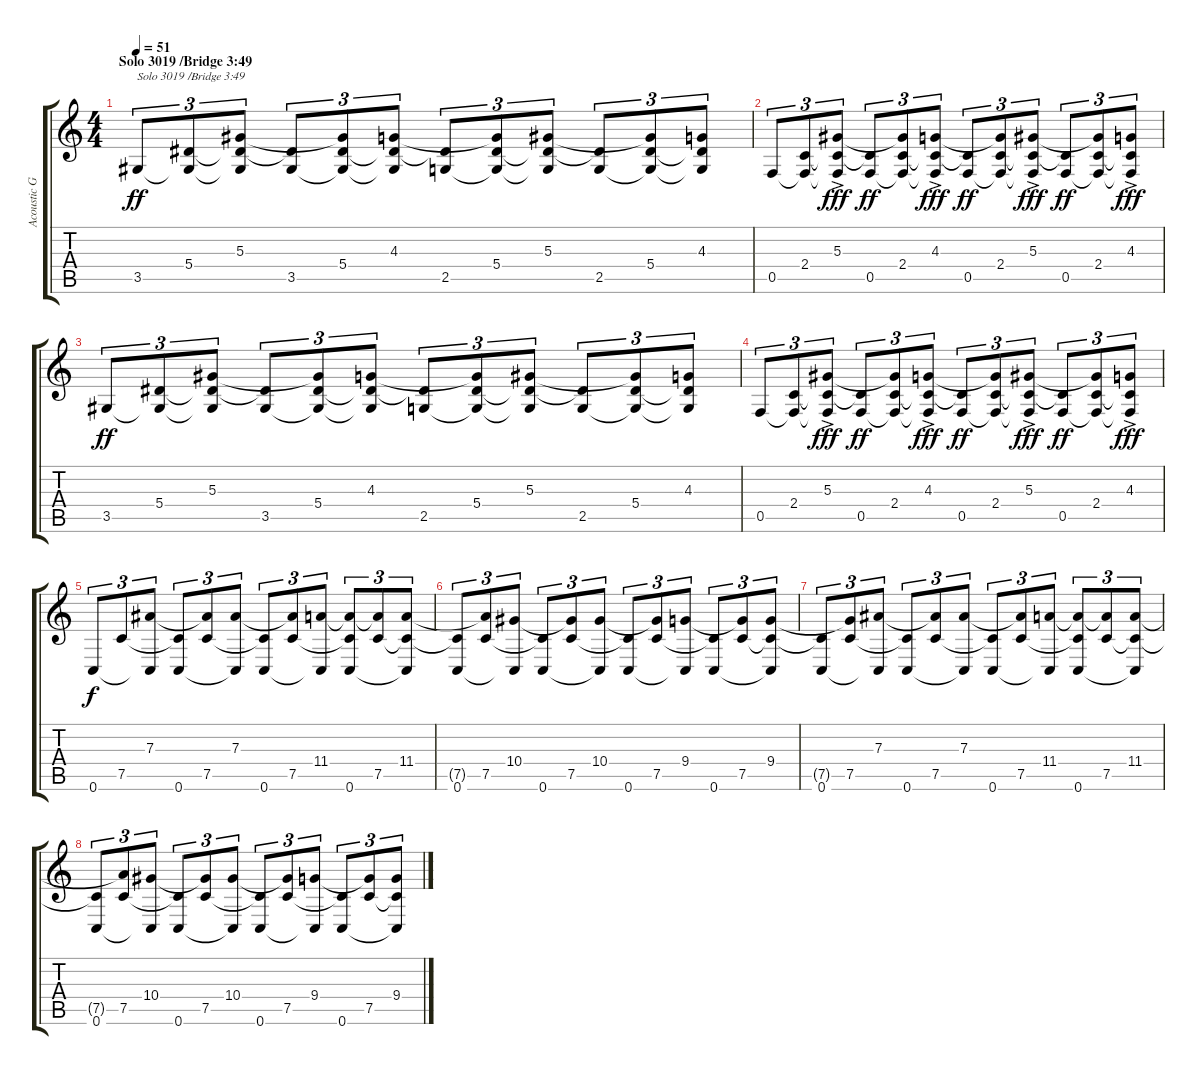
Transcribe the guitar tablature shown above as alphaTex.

\track ("Acoustic Guitar tuned to C" "Acoustic G") {instrument electricguitarjazz}
\staff {score tabs}
\tuning (C4 G3 Eb3 Bb2 F2 C2) {hide}
\ts (4 4)
\section ("" "Solo 3019 /Bridge 3:49")
\tempo 51
\clef g2
\ks c
3.5.8{tu (3 2) txt "Solo 3019 /Bridge 3:49" dy ff} (5.4 3.5{t}).8{tu (3 2)} (5.3 5.4{t} 3.5{t}).8{tu (3 2)} (5.4{t} 3.5).8{tu (3 2)} (5.3{t} 5.4 3.5{t}).8{tu (3 2)} (4.3 5.4{t} 3.5{t}).8{tu (3 2)} (5.4{t} 2.5).8{tu (3 2)} (4.3{t} 5.4 2.5{t}).8{tu (3 2)} (5.3 5.4{t} 2.5{t}).8{tu (3 2)} (5.4{t} 2.5).8{tu (3 2)} (5.3{t} 5.4 2.5{t}).8{tu (3 2)} (4.3 5.4{t} 2.5{t}).8{tu (3 2)} |
0.5.8{tu (3 2)} (2.4 0.5{t}).8{tu (3 2)} (5.3{ac} 2.4{t} 0.5{t}).8{tu (3 2) dy fff} (2.4{t} 0.5).8{tu (3 2) dy ff} (5.3{t} 2.4 0.5{t}).8{tu (3 2)} (4.3{ac} 2.4{t} 0.5{t}).8{tu (3 2) dy fff} (2.4{t} 0.5).8{tu (3 2) dy ff} (4.3{t} 2.4 0.5{t}).8{tu (3 2)} (5.3{ac} 2.4{t} 0.5{t}).8{tu (3 2) dy fff} (2.4{t} 0.5).8{tu (3 2) dy ff} (5.3{t} 2.4 0.5{t}).8{tu (3 2)} (4.3{ac} 2.4{t} 0.5{t}).8{tu (3 2) dy fff} |
3.5.8{tu (3 2) dy ff} (5.4 3.5{t}).8{tu (3 2)} (5.3 5.4{t} 3.5{t}).8{tu (3 2)} (5.4{t} 3.5).8{tu (3 2)} (5.3{t} 5.4 3.5{t}).8{tu (3 2)} (4.3 5.4{t} 3.5{t}).8{tu (3 2)} (5.4{t} 2.5).8{tu (3 2)} (4.3{t} 5.4 2.5{t}).8{tu (3 2)} (5.3 5.4{t} 2.5{t}).8{tu (3 2)} (5.4{t} 2.5).8{tu (3 2)} (5.3{t} 5.4 2.5{t}).8{tu (3 2)} (4.3 5.4{t} 2.5{t}).8{tu (3 2)} |
0.5.8{tu (3 2)} (2.4 0.5{t}).8{tu (3 2)} (5.3{ac} 2.4{t} 0.5{t}).8{tu (3 2) dy fff} (2.4{t} 0.5).8{tu (3 2) dy ff} (5.3{t} 2.4 0.5{t}).8{tu (3 2)} (4.3{ac} 2.4{t} 0.5{t}).8{tu (3 2) dy fff} (2.4{t} 0.5).8{tu (3 2) dy ff} (4.3{t} 2.4 0.5{t}).8{tu (3 2)} (5.3{ac} 2.4{t} 0.5{t}).8{tu (3 2) dy fff} (2.4{t} 0.5).8{tu (3 2) dy ff} (5.3{t} 2.4 0.5{t}).8{tu (3 2)} (4.3{ac} 2.4{t} 0.5{t}).8{tu (3 2) dy fff} |
0.6.8{tu (3 2) dy f volume 2} 7.5.8{tu (3 2)} (7.3 0.6{t}).8{tu (3 2)} (7.5{t} 0.6).8{tu (3 2)} (7.3{t} 7.5).8{tu (3 2)} (7.3 0.6{t}).8{tu (3 2)} (7.5{t} 0.6).8{tu (3 2)} (7.3{t} 7.5).8{tu (3 2)} (11.4 0.6{t}).8{tu (3 2)} (11.4{t} 7.5{t} 0.6).8{tu (3 2)} (11.4{t} 7.5).8{tu (3 2)} (11.4 7.5{t} 0.6{t}).8{tu (3 2)} |
(7.5{t} 0.6).8{tu (3 2)} (11.4{t} 7.5).8{tu (3 2)} (10.4 0.6{t}).8{tu (3 2)} (7.5{t} 0.6).8{tu (3 2)} (10.4{t} 7.5).8{tu (3 2)} (10.4 0.6{t}).8{tu (3 2)} (7.5{t} 0.6).8{tu (3 2)} (10.4{t} 7.5).8{tu (3 2)} (9.4 0.6{t}).8{tu (3 2)} (7.5{t} 0.6).8{tu (3 2)} (9.4{t} 7.5).8{tu (3 2)} (9.4 7.5{t} 0.6{t}).8{tu (3 2)} |
(7.5{t} 0.6).8{tu (3 2)} (9.4{t} 7.5).8{tu (3 2)} (7.3 0.6{t}).8{tu (3 2)} (7.5{t} 0.6).8{tu (3 2)} (7.3{t} 7.5).8{tu (3 2)} (7.3 0.6{t}).8{tu (3 2)} (7.5{t} 0.6).8{tu (3 2)} (7.3{t} 7.5).8{tu (3 2)} (11.4 0.6{t}).8{tu (3 2)} (11.4{t} 7.5{t} 0.6).8{tu (3 2)} (11.4{t} 7.5).8{tu (3 2)} (11.4 7.5{t} 0.6{t}).8{tu (3 2)} |
(7.5{t} 0.6).8{tu (3 2)} (11.4{t} 7.5).8{tu (3 2)} (10.4 0.6{t}).8{tu (3 2)} (7.5{t} 0.6).8{tu (3 2)} (10.4{t} 7.5).8{tu (3 2)} (10.4 0.6{t}).8{tu (3 2)} (7.5{t} 0.6).8{tu (3 2)} (10.4{t} 7.5).8{tu (3 2)} (9.4 0.6{t}).8{tu (3 2)} (7.5{t} 0.6).8{tu (3 2)} (9.4{t} 7.5).8{tu (3 2)} (9.4 7.5{t} 0.6{t}).8{tu (3 2)}
